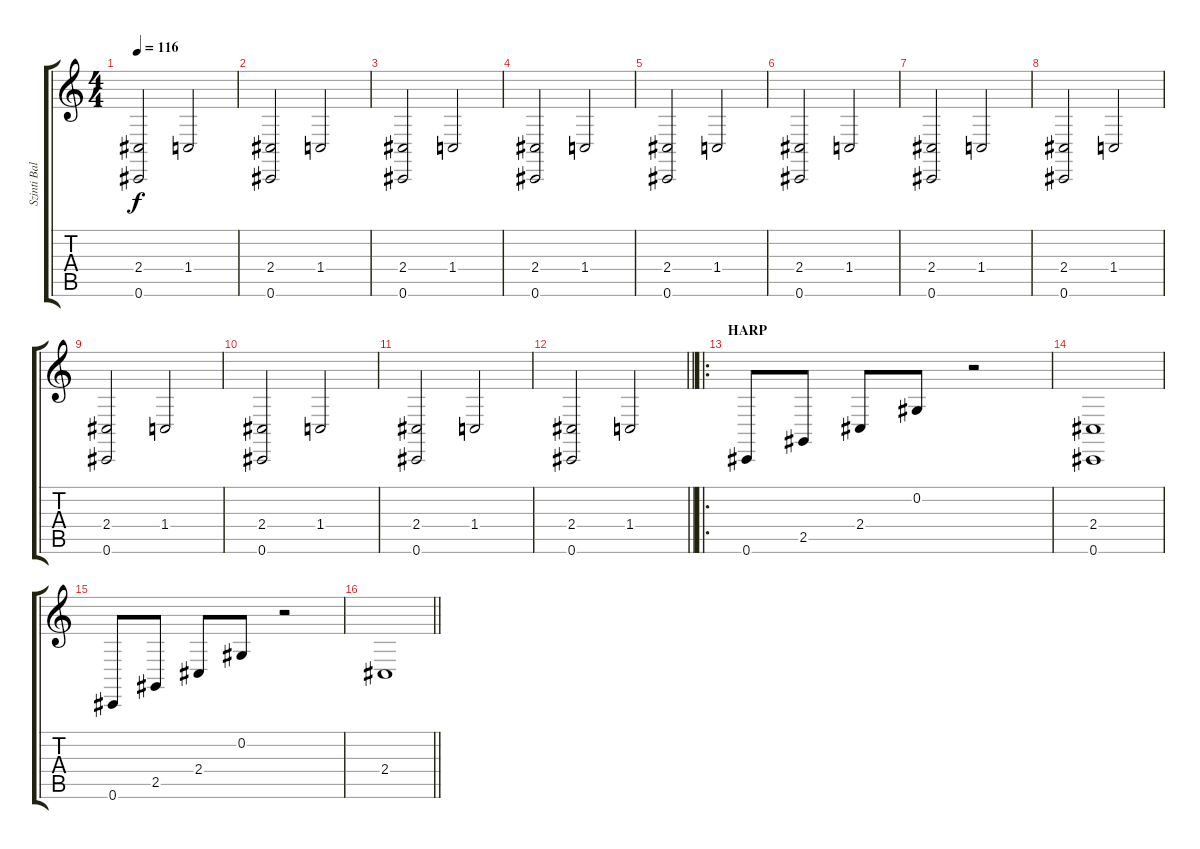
\track ("Szinti Bal" "Szinti Bal") {instrument stringensemble1}
\staff {score tabs}
\tuning (Db4 Ab3 E3 B2 Gb2 Db2) {hide}
\ts (4 4)
\tempo 116
\clef g2
\ks c
(2.4 0.6).2{dy f instrument brightacousticpiano} 1.4.2 |
(2.4 0.6).2{instrument brightacousticpiano} 1.4.2 |
(2.4 0.6).2{instrument brightacousticpiano} 1.4.2 |
(2.4 0.6).2{instrument brightacousticpiano} 1.4.2 |
(2.4 0.6).2{instrument brightacousticpiano} 1.4.2 |
(2.4 0.6).2{instrument brightacousticpiano} 1.4.2 |
(2.4 0.6).2{instrument brightacousticpiano} 1.4.2 |
(2.4 0.6).2{instrument brightacousticpiano} 1.4.2 |
(2.4 0.6).2{instrument brightacousticpiano} 1.4.2 |
(2.4 0.6).2{instrument brightacousticpiano} 1.4.2 |
(2.4 0.6).2{instrument brightacousticpiano} 1.4.2 |
\barLineRight lightlight
(2.4 0.6).2{instrument brightacousticpiano} 1.4.2 |
\ro
\section ("" "HARP")
0.6.8{instrument orchestralharp} 2.5.8 2.4.8 0.2.8 r.2 |
(2.4 0.6).1 |
0.6.8{instrument orchestralharp} 2.5.8 2.4.8 0.2.8 r.2 |
\barLineRight lightlight
2.4.1
